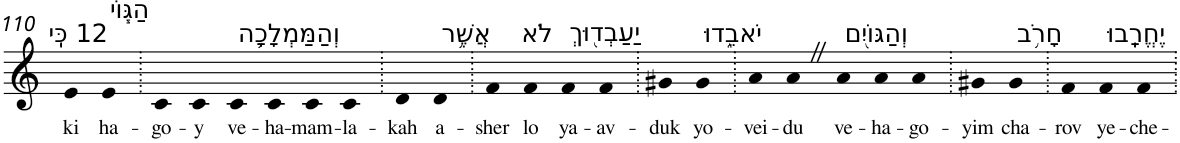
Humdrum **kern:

**kern	**text
*part1	*part1
*staff1	*staff1
*I"Piano	*
*I'Pno	*
!!LO:PB:g=z
*clefG2	*
*k[]	*
=110	=110
!LO:TX:a:t=12 כִּֽי	!
!	!LO:LY:b
4e	ki
!LO:TX:a:t=הַגּ֧וֹי	!
!	!LO:LY:b
4e	ha-
=111.	=111.
!	!LO:LY:b
4c	-go-
!	!LO:LY:b
4c	-y
!LO:TX:a:t=וְהַמַּמְלָכָ֛ה	!
!	!LO:LY:b
4c	ve-
!	!LO:LY:b
4c	-ha-
!	!LO:LY:b
4c	-mam-
!	!LO:LY:b
4c	-la-
=112.	=112.
!	!LO:LY:b
4d	-kah
!LO:TX:a:t=אֲשֶׁ֥ר	!
!	!LO:LY:b
4d	a-
=113.	=113.
!	!LO:LY:b
4f	-sher
!LO:TX:a:t=לֹא	!
!	!LO:LY:b
4f	lo
!LO:TX:a:t=יַעַבְד֖וּךְ	!
!	!LO:LY:b
4f	ya-
!	!LO:LY:b
4f	-av-
=114.	=114.
!	!LO:LY:b
4g#X	-duk
!LO:TX:a:t=יֹאבֵ֑דוּ	!
!	!LO:LY:b
4g#	yo-
=115.	=115.
!	!LO:LY:b
4a	-vei-
!	!LO:LY:b
4aZ	-du
!LO:TX:a:t=וְהַגּוֹיִ֖ם	!
!	!LO:LY:b
4a	ve-
!	!LO:LY:b
4a	-ha-
!	!LO:LY:b
4a	-go-
=116.	=116.
!	!LO:LY:b
4g#X	-yim
!LO:TX:a:t=חָרֹ֥ב	!
!	!LO:LY:b
4g#	cha-
=117.	=117.
!	!LO:LY:b
4f	-rov
!LO:TX:a:t=יֶחֱרָֽבוּ	!
!	!LO:LY:b
4f	ye-
!	!LO:LY:b
4f	-che-
=.	=.
*-	*-
